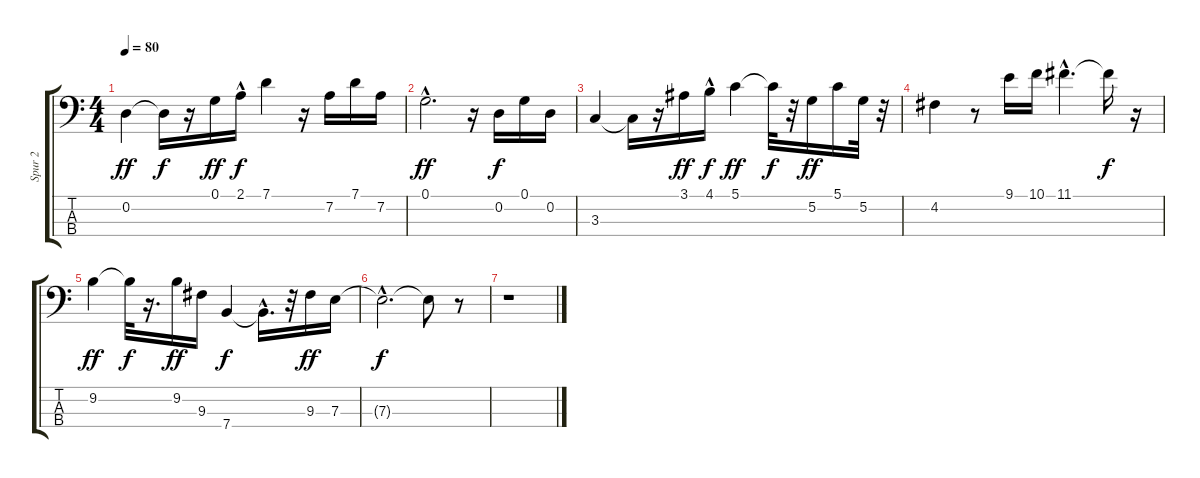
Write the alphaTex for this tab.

\track ("Spur 2" "Spur 2") {instrument electricbassfinger}
\staff {score tabs}
\tuning (G2 D2 A1 E1) {hide}
\ts (4 4)
\tempo 80
\clef f4
\ks c
0.2.4{dy ff} 0.2{t}.16{dy f} r.16 0.1.16{dy ff} 2.1{hac}.16{dy f} 7.1.4 r.16 7.2.16 7.1.16 7.2.16 |
0.1{hac}.2{d dy ff} r.16 0.2.16{dy f} 0.1.16 0.2.16 |
3.3.4 3.3{t}.16 r.16 3.1.16{dy ff} 4.1{hac}.16{dy f} 5.1.4{dy ff} 5.1{t}.32{dy f} r.32 5.2.16{dy ff} 5.1.16 5.2.32 r.32 |
4.2.4 r.8 9.1.16 10.1.16 11.1{hac}.4{d} 11.1{t}.16{dy f} r.16 |
9.2.4{dy ff} 9.2{t}.32{dy f} r.16{d} 9.2.16{dy ff} 9.3.16 7.4.4{dy f} 7.4{hac t}.16{d} r.32 9.3.16{dy ff} 7.3.16 |
7.3{hac t}.2{d dy f} 7.3{t}.8 r.8 |
r.1
